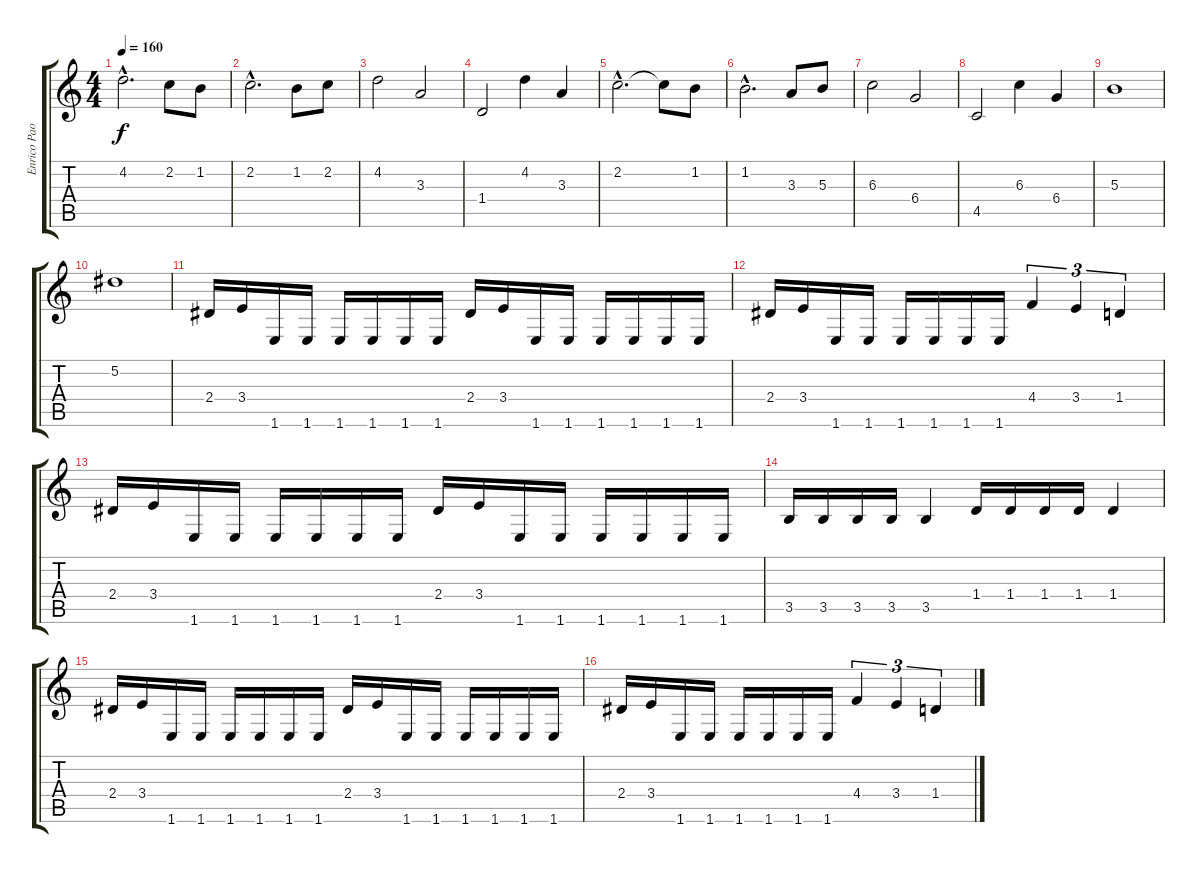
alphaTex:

\track ("Enrico Paoli" "Enrico Pao") {instrument distortionguitar}
\staff {score tabs}
\tuning (Eb4 Bb3 Gb3 Db3 Ab2 Eb2) {hide}
\ts (4 4)
\tempo 160
\clef g2
\ks c
4.2{hac}.2{d dy f} 2.2.8 1.2.8 |
2.2{hac}.2{d} 1.2.8 2.2.8 |
4.2.2 3.3.2 |
1.4.2 4.2.4 3.3.4 |
2.2{hac}.2{d} 2.2{t}.8 1.2.8 |
1.2{hac}.2{d} 3.3.8 5.3.8 |
6.3.2 6.4.2 |
4.5.2 6.3.4 6.4.4 |
5.3.1 |
5.2.1 |
2.4.16 3.4.16 1.6.16 1.6.16 1.6.16 1.6.16 1.6.16 1.6.16 2.4.16 3.4.16 1.6.16 1.6.16 1.6.16 1.6.16 1.6.16 1.6.16 |
2.4.16 3.4.16 1.6.16 1.6.16 1.6.16 1.6.16 1.6.16 1.6.16 4.4.4{tu (3 2)} 3.4.4{tu (3 2)} 1.4.4{tu (3 2)} |
2.4.16 3.4.16 1.6.16 1.6.16 1.6.16 1.6.16 1.6.16 1.6.16 2.4.16 3.4.16 1.6.16 1.6.16 1.6.16 1.6.16 1.6.16 1.6.16 |
3.5.16 3.5.16 3.5.16 3.5.16 3.5.4 1.4.16 1.4.16 1.4.16 1.4.16 1.4.4 |
2.4.16 3.4.16 1.6.16 1.6.16 1.6.16 1.6.16 1.6.16 1.6.16 2.4.16 3.4.16 1.6.16 1.6.16 1.6.16 1.6.16 1.6.16 1.6.16 |
2.4.16 3.4.16 1.6.16 1.6.16 1.6.16 1.6.16 1.6.16 1.6.16 4.4.4{tu (3 2)} 3.4.4{tu (3 2)} 1.4.4{tu (3 2)}
